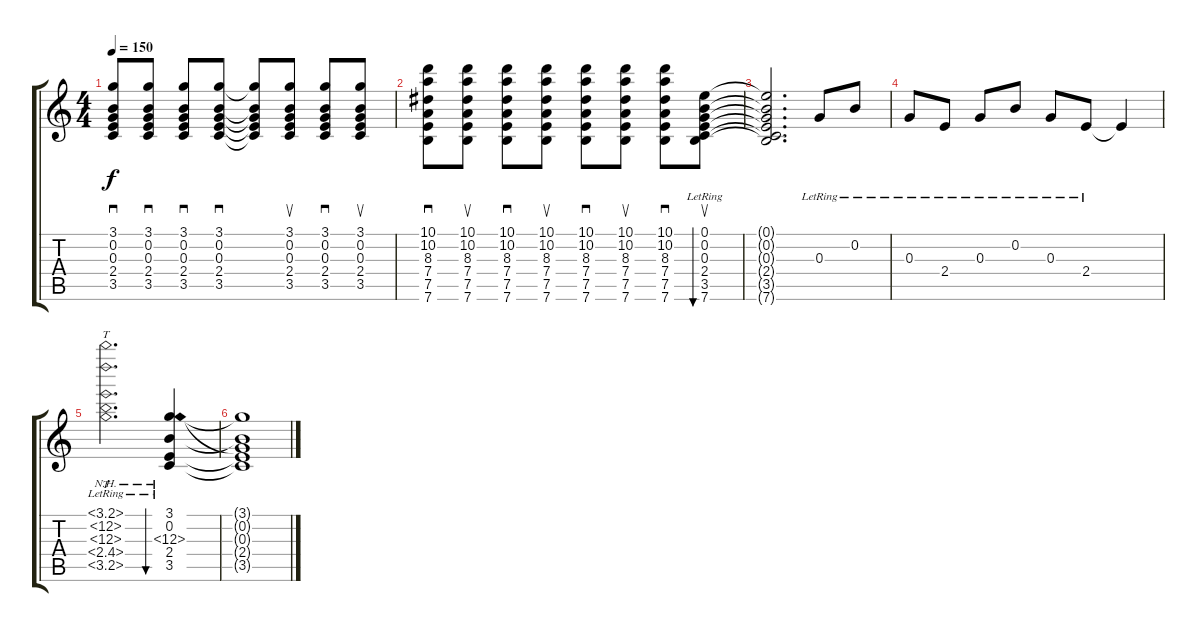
\track "" {instrument acousticguitarsteel}
\staff {score tabs}
\tuning (E4 B3 G3 D3 A2 E2) {hide}
\ts (4 4)
\tempo 150
\clef g2
\ks c
(3.1 0.2 0.3 2.4 3.5).8{sd dy f} (3.1 0.2 0.3 2.4 3.5).8{sd} (3.1 0.2 0.3 2.4 3.5).8{sd} (3.1 0.2 0.3 2.4 3.5).8{sd} (3.1{t} 0.2{t} 0.3{t} 2.4{t} 3.5{t}).8 (3.1 0.2 0.3 2.4 3.5).8{su} (3.1 0.2 0.3 2.4 3.5).8{sd} (3.1 0.2 0.3 2.4 3.5).8{su} |
(10.1 10.2 8.3 7.4 7.5 7.6).8{sd} (10.1 10.2 8.3 7.4 7.5 7.6).8{su} (10.1 10.2 8.3 7.4 7.5 7.6).8{sd} (10.1 10.2 8.3 7.4 7.5 7.6).8{su} (10.1 10.2 8.3 7.4 7.5 7.6).8{sd} (10.1 10.2 8.3 7.4 7.5 7.6).8{su} (10.1 10.2 8.3 7.4 7.5 7.6).8{sd} (0.1{lr} 0.2 0.3 2.4 3.5 7.6).8{su bu 240} |
(0.1{t} 0.2{t} 0.3{t} 2.4{t} 3.5{t} 7.6{t}).2{d} 0.3{lr}.8 0.2{lr}.8 |
0.3{lr}.8 2.4{lr}.8 0.3{lr}.8 0.2{lr}.8 0.3{lr}.8 2.4{lr}.8 2.4{t}.4 |
(3.1{nh} 0.2{nh} 0.3{nh} 2.4{nh lr} 3.5{nh}).2{tt d} (3.1 0.2 0.3{nh} 2.4{lr} 3.5).4{bu 240} |
(3.1{t} 0.2{t} 0.3{t} 2.4{t} 3.5{t}).1
